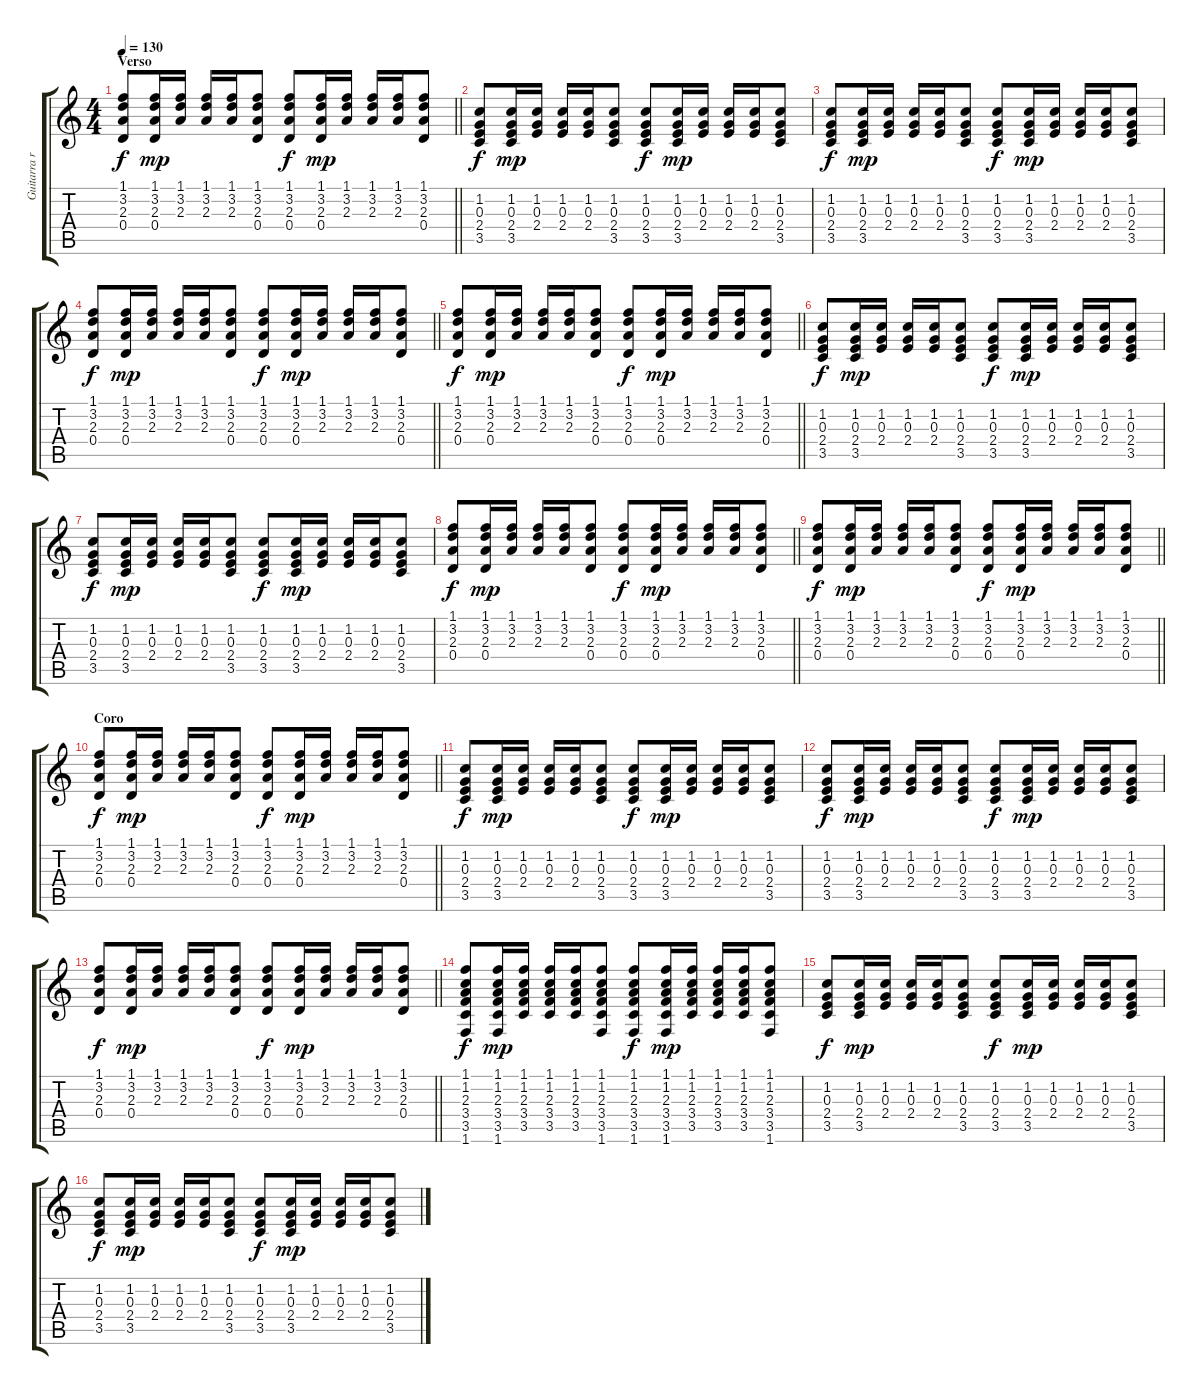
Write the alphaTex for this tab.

\track ("Guitarra rítmica" "Guitarra r") {instrument acousticguitarsteel}
\staff {score tabs}
\tuning (E4 B3 G3 D3 A2 E2) {hide}
\ts (4 4)
\section ("" "Verso")
\tempo 130
\clef g2
\barLineRight lightlight
\ks c
(1.1 3.2 2.3 0.4).8{dy f} (1.1 3.2 2.3 0.4).16{dy mp} (1.1 3.2 2.3).16 (1.1 3.2 2.3).16 (1.1 3.2 2.3).16 (1.1 3.2 2.3 0.4).8 (1.1 3.2 2.3 0.4).8{dy f} (1.1 3.2 2.3 0.4).16{dy mp} (1.1 3.2 2.3).16 (1.1 3.2 2.3).16 (1.1 3.2 2.3).16 (1.1 3.2 2.3 0.4).8 |
(1.2 0.3 2.4 3.5).8{dy f} (1.2 0.3 2.4 3.5).16{dy mp} (1.2 0.3 2.4).16 (1.2 0.3 2.4).16 (1.2 0.3 2.4).16 (1.2 0.3 2.4 3.5).8 (1.2 0.3 2.4 3.5).8{dy f} (1.2 0.3 2.4 3.5).16{dy mp} (1.2 0.3 2.4).16 (1.2 0.3 2.4).16 (1.2 0.3 2.4).16 (1.2 0.3 2.4 3.5).8 |
(1.2 0.3 2.4 3.5).8{dy f} (1.2 0.3 2.4 3.5).16{dy mp} (1.2 0.3 2.4).16 (1.2 0.3 2.4).16 (1.2 0.3 2.4).16 (1.2 0.3 2.4 3.5).8 (1.2 0.3 2.4 3.5).8{dy f} (1.2 0.3 2.4 3.5).16{dy mp} (1.2 0.3 2.4).16 (1.2 0.3 2.4).16 (1.2 0.3 2.4).16 (1.2 0.3 2.4 3.5).8 |
\barLineRight lightlight
(1.1 3.2 2.3 0.4).8{dy f} (1.1 3.2 2.3 0.4).16{dy mp} (1.1 3.2 2.3).16 (1.1 3.2 2.3).16 (1.1 3.2 2.3).16 (1.1 3.2 2.3 0.4).8 (1.1 3.2 2.3 0.4).8{dy f} (1.1 3.2 2.3 0.4).16{dy mp} (1.1 3.2 2.3).16 (1.1 3.2 2.3).16 (1.1 3.2 2.3).16 (1.1 3.2 2.3 0.4).8 |
\barLineRight lightlight
(1.1 3.2 2.3 0.4).8{dy f} (1.1 3.2 2.3 0.4).16{dy mp} (1.1 3.2 2.3).16 (1.1 3.2 2.3).16 (1.1 3.2 2.3).16 (1.1 3.2 2.3 0.4).8 (1.1 3.2 2.3 0.4).8{dy f} (1.1 3.2 2.3 0.4).16{dy mp} (1.1 3.2 2.3).16 (1.1 3.2 2.3).16 (1.1 3.2 2.3).16 (1.1 3.2 2.3 0.4).8 |
(1.2 0.3 2.4 3.5).8{dy f} (1.2 0.3 2.4 3.5).16{dy mp} (1.2 0.3 2.4).16 (1.2 0.3 2.4).16 (1.2 0.3 2.4).16 (1.2 0.3 2.4 3.5).8 (1.2 0.3 2.4 3.5).8{dy f} (1.2 0.3 2.4 3.5).16{dy mp} (1.2 0.3 2.4).16 (1.2 0.3 2.4).16 (1.2 0.3 2.4).16 (1.2 0.3 2.4 3.5).8 |
(1.2 0.3 2.4 3.5).8{dy f} (1.2 0.3 2.4 3.5).16{dy mp} (1.2 0.3 2.4).16 (1.2 0.3 2.4).16 (1.2 0.3 2.4).16 (1.2 0.3 2.4 3.5).8 (1.2 0.3 2.4 3.5).8{dy f} (1.2 0.3 2.4 3.5).16{dy mp} (1.2 0.3 2.4).16 (1.2 0.3 2.4).16 (1.2 0.3 2.4).16 (1.2 0.3 2.4 3.5).8 |
\barLineRight lightlight
(1.1 3.2 2.3 0.4).8{dy f} (1.1 3.2 2.3 0.4).16{dy mp} (1.1 3.2 2.3).16 (1.1 3.2 2.3).16 (1.1 3.2 2.3).16 (1.1 3.2 2.3 0.4).8 (1.1 3.2 2.3 0.4).8{dy f} (1.1 3.2 2.3 0.4).16{dy mp} (1.1 3.2 2.3).16 (1.1 3.2 2.3).16 (1.1 3.2 2.3).16 (1.1 3.2 2.3 0.4).8 |
\barLineRight lightlight
(1.1 3.2 2.3 0.4).8{dy f} (1.1 3.2 2.3 0.4).16{dy mp} (1.1 3.2 2.3).16 (1.1 3.2 2.3).16 (1.1 3.2 2.3).16 (1.1 3.2 2.3 0.4).8 (1.1 3.2 2.3 0.4).8{dy f} (1.1 3.2 2.3 0.4).16{dy mp} (1.1 3.2 2.3).16 (1.1 3.2 2.3).16 (1.1 3.2 2.3).16 (1.1 3.2 2.3 0.4).8 |
\section ("" "Coro")
\barLineRight lightlight
(1.1 3.2 2.3 0.4).8{dy f} (1.1 3.2 2.3 0.4).16{dy mp} (1.1 3.2 2.3).16 (1.1 3.2 2.3).16 (1.1 3.2 2.3).16 (1.1 3.2 2.3 0.4).8 (1.1 3.2 2.3 0.4).8{dy f} (1.1 3.2 2.3 0.4).16{dy mp} (1.1 3.2 2.3).16 (1.1 3.2 2.3).16 (1.1 3.2 2.3).16 (1.1 3.2 2.3 0.4).8 |
(1.2 0.3 2.4 3.5).8{dy f} (1.2 0.3 2.4 3.5).16{dy mp} (1.2 0.3 2.4).16 (1.2 0.3 2.4).16 (1.2 0.3 2.4).16 (1.2 0.3 2.4 3.5).8 (1.2 0.3 2.4 3.5).8{dy f} (1.2 0.3 2.4 3.5).16{dy mp} (1.2 0.3 2.4).16 (1.2 0.3 2.4).16 (1.2 0.3 2.4).16 (1.2 0.3 2.4 3.5).8 |
(1.2 0.3 2.4 3.5).8{dy f} (1.2 0.3 2.4 3.5).16{dy mp} (1.2 0.3 2.4).16 (1.2 0.3 2.4).16 (1.2 0.3 2.4).16 (1.2 0.3 2.4 3.5).8 (1.2 0.3 2.4 3.5).8{dy f} (1.2 0.3 2.4 3.5).16{dy mp} (1.2 0.3 2.4).16 (1.2 0.3 2.4).16 (1.2 0.3 2.4).16 (1.2 0.3 2.4 3.5).8 |
\barLineRight lightlight
(1.1 3.2 2.3 0.4).8{dy f} (1.1 3.2 2.3 0.4).16{dy mp} (1.1 3.2 2.3).16 (1.1 3.2 2.3).16 (1.1 3.2 2.3).16 (1.1 3.2 2.3 0.4).8 (1.1 3.2 2.3 0.4).8{dy f} (1.1 3.2 2.3 0.4).16{dy mp} (1.1 3.2 2.3).16 (1.1 3.2 2.3).16 (1.1 3.2 2.3).16 (1.1 3.2 2.3 0.4).8 |
(1.1 1.2 2.3 3.4 3.5 1.6).8{dy f} (1.1 1.2 2.3 3.4 3.5 1.6).16{dy mp} (1.1 1.2 2.3 3.4 3.5).16 (1.1 1.2 2.3 3.4 3.5).16 (1.1 1.2 2.3 3.4 3.5).16 (1.1 1.2 2.3 3.4 3.5 1.6).8 (1.1 1.2 2.3 3.4 3.5 1.6).8{dy f} (1.1 1.2 2.3 3.4 3.5 1.6).16{dy mp} (1.1 1.2 2.3 3.4 3.5).16 (1.1 1.2 2.3 3.4 3.5).16 (1.1 1.2 2.3 3.4 3.5).16 (1.1 1.2 2.3 3.4 3.5 1.6).8 |
(1.2 0.3 2.4 3.5).8{dy f} (1.2 0.3 2.4 3.5).16{dy mp} (1.2 0.3 2.4).16 (1.2 0.3 2.4).16 (1.2 0.3 2.4).16 (1.2 0.3 2.4 3.5).8 (1.2 0.3 2.4 3.5).8{dy f} (1.2 0.3 2.4 3.5).16{dy mp} (1.2 0.3 2.4).16 (1.2 0.3 2.4).16 (1.2 0.3 2.4).16 (1.2 0.3 2.4 3.5).8 |
(1.2 0.3 2.4 3.5).8{dy f} (1.2 0.3 2.4 3.5).16{dy mp} (1.2 0.3 2.4).16 (1.2 0.3 2.4).16 (1.2 0.3 2.4).16 (1.2 0.3 2.4 3.5).8 (1.2 0.3 2.4 3.5).8{dy f} (1.2 0.3 2.4 3.5).16{dy mp} (1.2 0.3 2.4).16 (1.2 0.3 2.4).16 (1.2 0.3 2.4).16 (1.2 0.3 2.4 3.5).8
